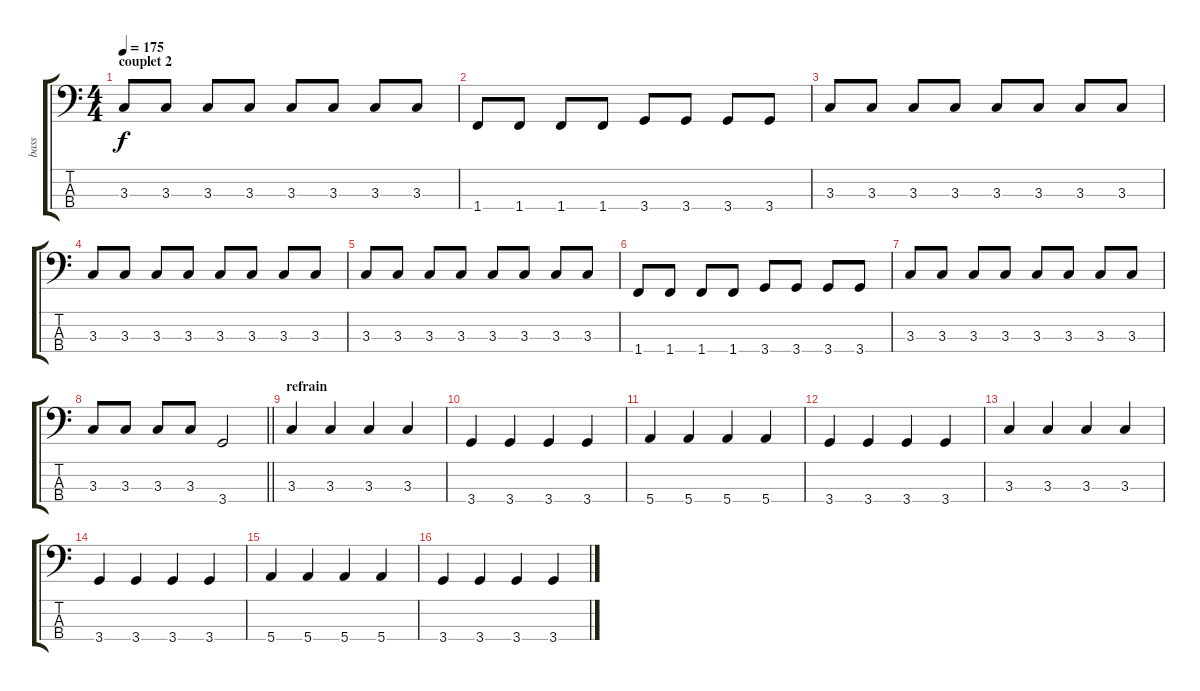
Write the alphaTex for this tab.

\track ("bass" "bass") {instrument electricbasspick}
\staff {score tabs}
\tuning (G2 D2 A1 E1) {hide}
\ts (4 4)
\section ("" "couplet 2")
\tempo 175
\clef f4
\ks c
3.3.8{dy f} 3.3.8 3.3.8 3.3.8 3.3.8 3.3.8 3.3.8 3.3.8 |
1.4.8 1.4.8 1.4.8 1.4.8 3.4.8 3.4.8 3.4.8 3.4.8 |
3.3.8 3.3.8 3.3.8 3.3.8 3.3.8 3.3.8 3.3.8 3.3.8 |
3.3.8 3.3.8 3.3.8 3.3.8 3.3.8 3.3.8 3.3.8 3.3.8 |
3.3.8 3.3.8 3.3.8 3.3.8 3.3.8 3.3.8 3.3.8 3.3.8 |
1.4.8 1.4.8 1.4.8 1.4.8 3.4.8 3.4.8 3.4.8 3.4.8 |
3.3.8 3.3.8 3.3.8 3.3.8 3.3.8 3.3.8 3.3.8 3.3.8 |
\barLineRight lightlight
3.3.8 3.3.8 3.3.8 3.3.8 3.4.2 |
\section ("" "refrain")
3.3.4 3.3.4 3.3.4 3.3.4 |
3.4.4 3.4.4 3.4.4 3.4.4 |
5.4.4 5.4.4 5.4.4 5.4.4 |
3.4.4 3.4.4 3.4.4 3.4.4 |
3.3.4 3.3.4 3.3.4 3.3.4 |
3.4.4 3.4.4 3.4.4 3.4.4 |
5.4.4 5.4.4 5.4.4 5.4.4 |
3.4.4 3.4.4 3.4.4 3.4.4
